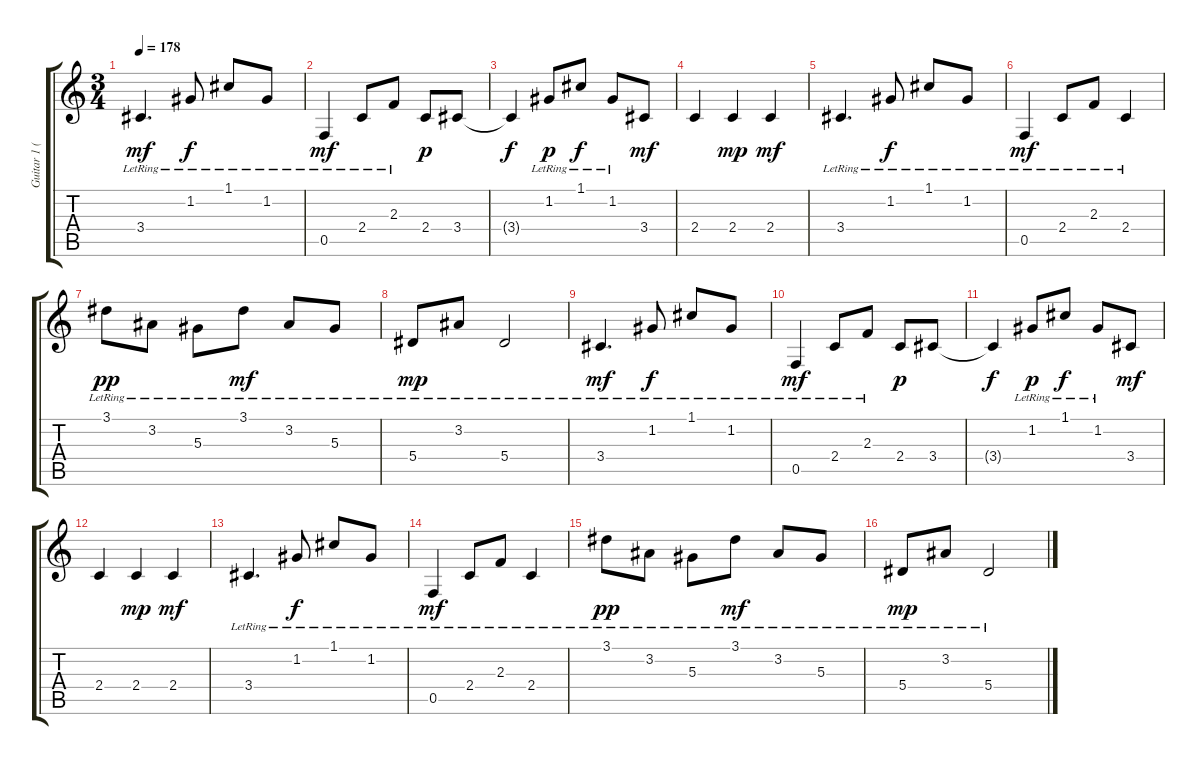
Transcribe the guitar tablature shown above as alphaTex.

\track ("Guitar 1 (Acoustic)" "Guitar 1 (") {instrument acousticguitarsteel}
\staff {score tabs}
\tuning (C4 G3 Eb3 Bb2 F2 C2) {hide}
\ts (3 4)
\tempo 178
\clef g2
\ks c
3.4{lr}.4{d dy mf} 1.2{lr}.8{dy f} 1.1{lr}.8 1.2{lr}.8 |
0.5{lr}.4{dy mf} 2.4{lr}.8 2.3{lr}.8 2.4.8{dy p} 3.4.8 |
3.4{t}.4{dy f} 1.2{lr}.8{dy p} 1.1{lr}.8{dy f} 1.2{lr}.8 3.4.8{dy mf} |
2.4.4 2.4.4{dy mp} 2.4.4{dy mf} |
3.4{lr}.4{d} 1.2{lr}.8{dy f} 1.1{lr}.8 1.2{lr}.8 |
0.5{lr}.4{dy mf} 2.4{lr}.8 2.3{lr}.8 2.4{lr}.4 |
3.1{lr}.8{dy pp} 3.2{lr}.8 5.3{lr}.8 3.1{lr}.8{dy mf} 3.2{lr}.8 5.3{lr}.8 |
5.4{lr}.8{dy mp} 3.2{lr}.8 5.4{lr}.2 |
3.4{lr}.4{d dy mf} 1.2{lr}.8{dy f} 1.1{lr}.8 1.2{lr}.8 |
0.5{lr}.4{dy mf} 2.4{lr}.8 2.3{lr}.8 2.4.8{dy p} 3.4.8 |
3.4{t}.4{dy f} 1.2{lr}.8{dy p} 1.1{lr}.8{dy f} 1.2{lr}.8 3.4.8{dy mf} |
2.4.4 2.4.4{dy mp} 2.4.4{dy mf} |
3.4{lr}.4{d} 1.2{lr}.8{dy f} 1.1{lr}.8 1.2{lr}.8 |
0.5{lr}.4{dy mf} 2.4{lr}.8 2.3{lr}.8 2.4{lr}.4 |
3.1{lr}.8{dy pp} 3.2{lr}.8 5.3{lr}.8 3.1{lr}.8{dy mf} 3.2{lr}.8 5.3{lr}.8 |
5.4{lr}.8{dy mp} 3.2{lr}.8 5.4{lr}.2
